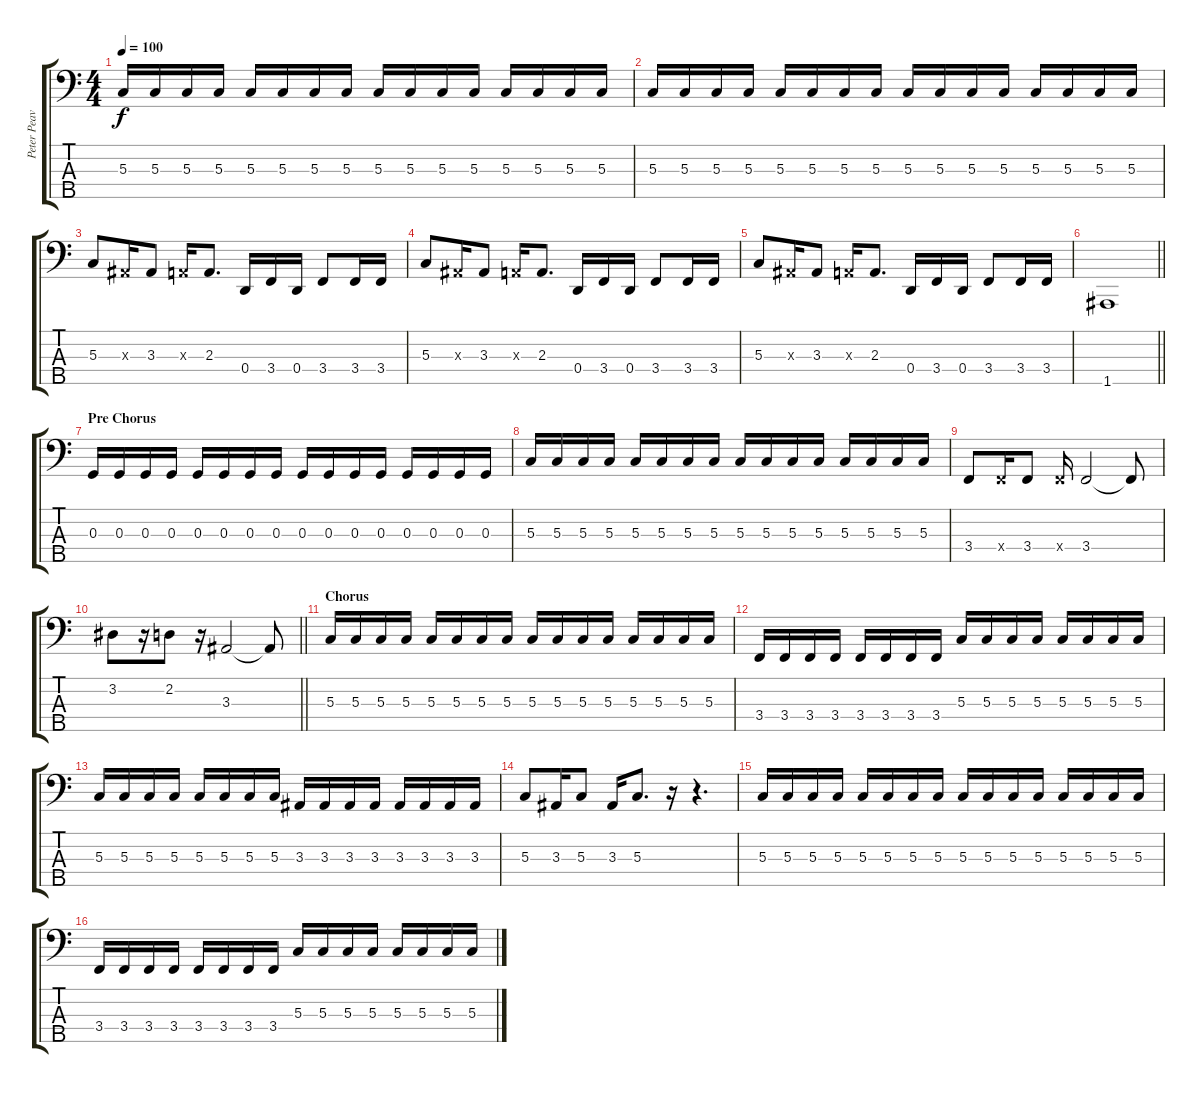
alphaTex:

\track ("Peter Peavy Wagner" "Peter Peav") {instrument electricbasspick}
\staff {score tabs}
\tuning (F2 C2 G1 D1 A0) {hide}
\ts (4 4)
\tempo 100
\clef f4
\ks c
5.3.16{dy f} 5.3.16 5.3.16 5.3.16 5.3.16 5.3.16 5.3.16 5.3.16 5.3.16 5.3.16 5.3.16 5.3.16 5.3.16 5.3.16 5.3.16 5.3.16 |
5.3.16 5.3.16 5.3.16 5.3.16 5.3.16 5.3.16 5.3.16 5.3.16 5.3.16 5.3.16 5.3.16 5.3.16 5.3.16 5.3.16 5.3.16 5.3.16 |
5.3.8 3.3{x}.16 3.3.8 2.3{x}.16 2.3.8{d} 0.4.16 3.4.16 0.4.16 3.4.8 3.4.16 3.4.16 |
5.3.8 3.3{x}.16 3.3.8 2.3{x}.16 2.3.8{d} 0.4.16 3.4.16 0.4.16 3.4.8 3.4.16 3.4.16 |
5.3.8 3.3{x}.16 3.3.8 2.3{x}.16 2.3.8{d} 0.4.16 3.4.16 0.4.16 3.4.8 3.4.16 3.4.16 |
\barLineRight lightlight
1.5.1 |
\section ("" "Pre Chorus")
0.3.16 0.3.16 0.3.16 0.3.16 0.3.16 0.3.16 0.3.16 0.3.16 0.3.16 0.3.16 0.3.16 0.3.16 0.3.16 0.3.16 0.3.16 0.3.16 |
5.3.16 5.3.16 5.3.16 5.3.16 5.3.16 5.3.16 5.3.16 5.3.16 5.3.16 5.3.16 5.3.16 5.3.16 5.3.16 5.3.16 5.3.16 5.3.16 |
3.4.8 3.4{x}.16 3.4.8 3.4{x}.16 3.4.2 3.4{t}.8 |
\barLineRight lightlight
3.2.8 r.16 2.2.8 r.16 3.3.2 3.3{t}.8 |
\section ("" "Chorus")
5.3.16 5.3.16 5.3.16 5.3.16 5.3.16 5.3.16 5.3.16 5.3.16 5.3.16 5.3.16 5.3.16 5.3.16 5.3.16 5.3.16 5.3.16 5.3.16 |
3.4.16 3.4.16 3.4.16 3.4.16 3.4.16 3.4.16 3.4.16 3.4.16 5.3.16 5.3.16 5.3.16 5.3.16 5.3.16 5.3.16 5.3.16 5.3.16 |
5.3.16 5.3.16 5.3.16 5.3.16 5.3.16 5.3.16 5.3.16 5.3.16 3.3.16 3.3.16 3.3.16 3.3.16 3.3.16 3.3.16 3.3.16 3.3.16 |
5.3.8 3.3.16 5.3.8 3.3.16 5.3.8{d} r.16 r.4{d} |
5.3.16 5.3.16 5.3.16 5.3.16 5.3.16 5.3.16 5.3.16 5.3.16 5.3.16 5.3.16 5.3.16 5.3.16 5.3.16 5.3.16 5.3.16 5.3.16 |
3.4.16 3.4.16 3.4.16 3.4.16 3.4.16 3.4.16 3.4.16 3.4.16 5.3.16 5.3.16 5.3.16 5.3.16 5.3.16 5.3.16 5.3.16 5.3.16
